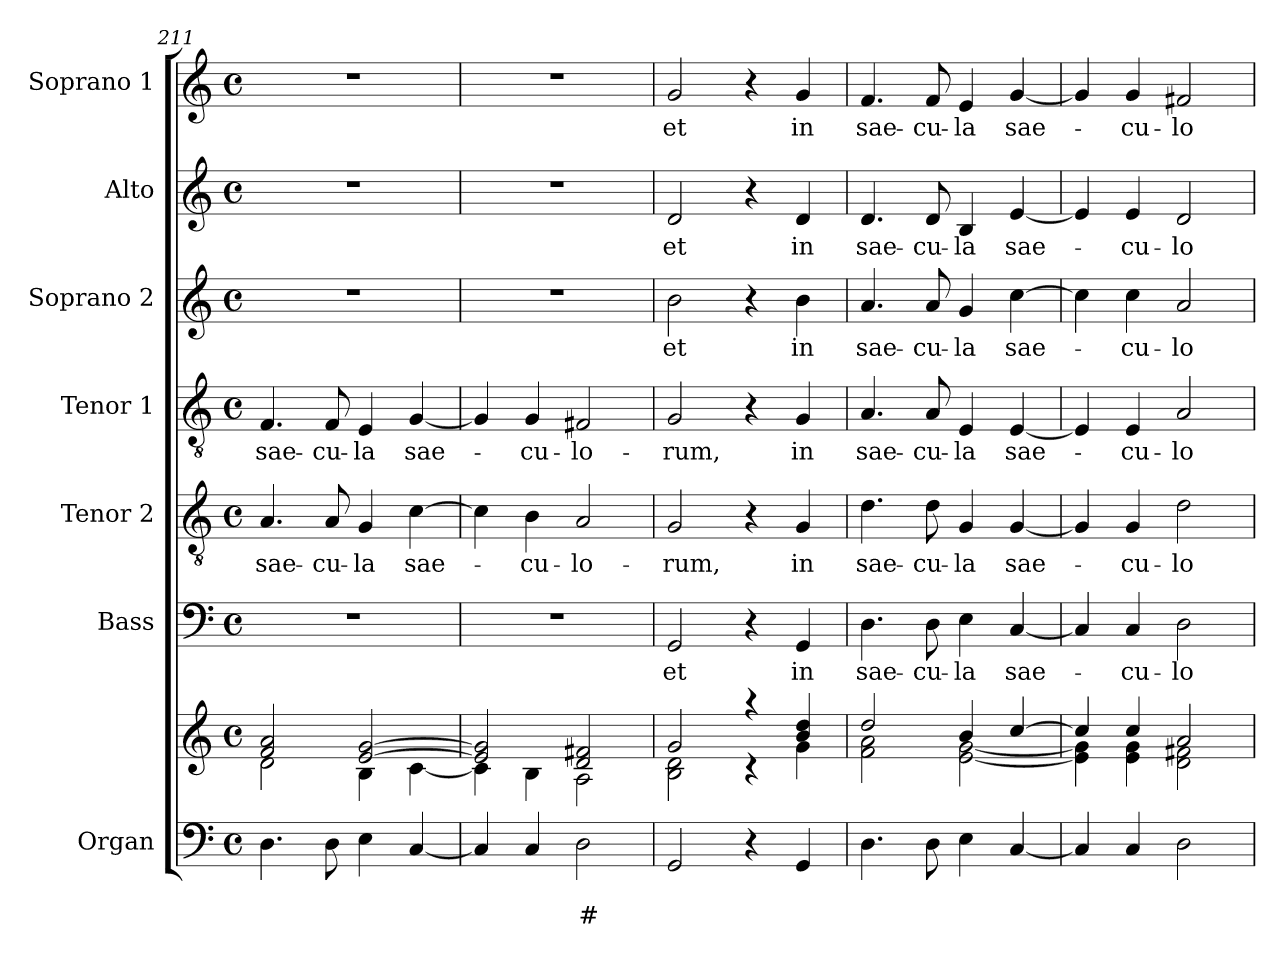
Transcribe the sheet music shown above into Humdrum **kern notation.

**kern	**text	**text	**kern	**kern	**text	**kern	**text	**kern	**text	**kern	**text	**kern	**text	**kern	**text
*part7	*part7	*part7	*part7	*part6	*part6	*part5	*part5	*part4	*part4	*part3	*part3	*part2	*part2	*part1	*part1
*staff8	*staff8	*staff8	*staff7	*staff6	*staff6	*staff5	*staff5	*staff4	*staff4	*staff3	*staff3	*staff2	*staff2	*staff1	*staff1
*I"Organ	*	*	*	*I"Bass	*	*I"Tenor 2	*	*I"Tenor 1	*	*I"Soprano 2	*	*I"Alto	*	*I"Soprano 1	*
*I'Org.	*	*	*	*I'B	*	*I'T 2	*	*I'T 1	*	*I'S 2	*	*I'A	*	*I'S 1	*
*clefF4	*	*	*clefG2	*clefF4	*	*clefGv2	*	*clefGv2	*	*clefG2	*	*clefG2	*	*clefG2	*
*k[]	*	*	*k[]	*k[]	*	*k[]	*	*k[]	*	*k[]	*	*k[]	*	*k[]	*
*C:	*	*	*C:	*C:	*	*C:	*	*C:	*	*C:	*	*C:	*	*C:	*
*M4/4	*	*	*M4/4	*M4/4	*	*M4/4	*	*M4/4	*	*M4/4	*	*M4/4	*	*M4/4	*
*met(c)	*	*	*met(c)	*met(c)	*	*met(c)	*	*met(c)	*	*met(c)	*	*met(c)	*	*met(c)	*
=211	=211	=211	=211	=211	=211	=211	=211	=211	=211	=211	=211	=211	=211	=211	=211
*	*	*	*^	*	*	*	*	*	*	*	*	*	*	*	*
!	!	!	!	!	!	!	!	!LO:LY:b	!	!LO:LY:b	!	!	!	!	!	!
4.D\	.	.	2f!/ 2a!/	2d!\	1r	.	4.A/	sae-	4.F/	sae-	1r	.	1r	.	1r	.
!	!	!	!	!	!	!	!	!LO:LY:b	!	!LO:LY:b	!	!	!	!	!	!
8D\	.	.	.	.	.	.	8A/	-cu-	8F/	-cu-	.	.	.	.	.	.
!	!	!	!	!	!	!	!	!LO:LY:b	!	!LO:LY:b	!	!	!	!	!	!
4E\	.	.	[>2e!/ [>2g!/	4B!\	.	.	4G/	-la	4E/	-la	.	.	.	.	.	.
!	!	!	!	!	!	!	!	!LO:LY:b	!	!LO:LY:b	!	!	!	!	!	!
[4C/	.	.	.	[<4c!\	.	.	[4c\	sae-	[4G/	sae-	.	.	.	.	.	.
=212	=212	=212	=212	=212	=212	=212	=212	=212	=212	=212	=212	=212	=212	=212	=212	=212
4C/]	.	.	2e!/] 2g!/]	4c!\]	1r	.	4c\]	.	4G/]	.	1r	.	1r	.	1r	.
!	!	!	!	!	!	!	!	!LO:LY:b	!	!LO:LY:b	!	!	!	!	!	!
4C/	.	.	.	4B!\	.	.	4B\	-cu-	4G/	-cu-	.	.	.	.	.	.
!	!	!LO:LY:b	!	!	!	!	!	!LO:LY:b	!	!LO:LY:b	!	!	!	!	!	!
2D\	.	#	2d!/ 2f#X!/	2A!\	.	.	2A/	-lo-	2F#X/	-lo-	.	.	.	.	.	.
=213	=213	=213	=213	=213	=213	=213	=213	=213	=213	=213	=213	=213	=213	=213	=213	=213
!	!	!	!	!	!	!LO:LY:b	!	!LO:LY:b	!	!LO:LY:b	!	!LO:LY:b	!	!LO:LY:b	!	!LO:LY:b
2GG/	.	.	2g!/	2B!\ 2d!\	2GG/	et	2G/	-rum,	2G/	-rum,	2b\	et	2d/	et	2g/	et
4r	.	.	4raa	4rc	4r	.	4r	.	4r	.	4r	.	4r	.	4r	.
!	!	!	!	!	!	!LO:LY:b	!	!LO:LY:b	!	!LO:LY:b	!	!LO:LY:b	!	!LO:LY:b	!	!LO:LY:b
4GG/	.	.	4b!/ 4dd!/	4g!\	4GG/	in	4G/	in	4G/	in	4b\	in	4d/	in	4g/	in
!!LO:PB:g=z
=214	=214	=214	=214	=214	=214	=214	=214	=214	=214	=214	=214	=214	=214	=214	=214	=214
!	!	!	!	!	!	!LO:LY:b	!	!LO:LY:b	!	!LO:LY:b	!	!LO:LY:b	!	!LO:LY:b	!	!LO:LY:b
4.D\	.	.	2dd!/	2f!\ 2a!\	4.D\	sae-	4.d\	sae-	4.A/	sae-	4.a/	sae-	4.d/	sae-	4.f/	sae-
!	!	!	!	!	!	!LO:LY:b	!	!LO:LY:b	!	!LO:LY:b	!	!LO:LY:b	!	!LO:LY:b	!	!LO:LY:b
8D\	.	.	.	.	8D\	-cu-	8d\	-cu-	8A/	-cu-	8a/	-cu-	8d/	-cu-	8f/	-cu-
!	!	!	!	!	!	!LO:LY:b	!	!LO:LY:b	!	!LO:LY:b	!	!LO:LY:b	!	!LO:LY:b	!	!LO:LY:b
4E\	.	.	4b!/	[<2e!\ [<2g!\	4E\	-la	4G/	-la	4E/	-la	4g/	-la	4B/	-la	4e/	-la
!	!	!	!	!	!	!LO:LY:b	!	!LO:LY:b	!	!LO:LY:b	!	!LO:LY:b	!	!LO:LY:b	!	!LO:LY:b
[4C/	.	.	[>4cc!/	.	[4C/	sae-	[4G/	sae-	[4E/	sae-	[4cc\	sae-	[4e/	sae-	[4g/	sae-
=215	=215	=215	=215	=215	=215	=215	=215	=215	=215	=215	=215	=215	=215	=215	=215	=215
4C/]	.	.	4cc!/]	4e!\] 4g!\]	4C/]	.	4G/]	.	4E/]	.	4cc\]	.	4e/]	.	4g/]	.
!	!	!	!	!	!	!LO:LY:b	!	!LO:LY:b	!	!LO:LY:b	!	!LO:LY:b	!	!LO:LY:b	!	!LO:LY:b
4C/	.	.	4cc!/	4e!\ 4g!\	4C/	-cu-	4G/	-cu-	4E/	-cu-	4cc\	-cu-	4e/	-cu-	4g/	-cu-
!	!	!	!	!	!	!LO:LY:b	!	!LO:LY:b	!	!LO:LY:b	!	!LO:LY:b	!	!LO:LY:b	!	!LO:LY:b
2D\	.	.	2a!/	2d!\ 2f#X!\	2D\	-lo-	2d\	-lo-	2A/	-lo-	2a/	-lo-	2d/	-lo-	2f#X/	-lo-
*	*	*	*v	*v	*	*	*	*	*	*	*	*	*	*	*	*
=	=	=	=	=	=	=	=	=	=	=	=	=	=	=	=
*-	*-	*-	*-	*-	*-	*-	*-	*-	*-	*-	*-	*-	*-	*-	*-
